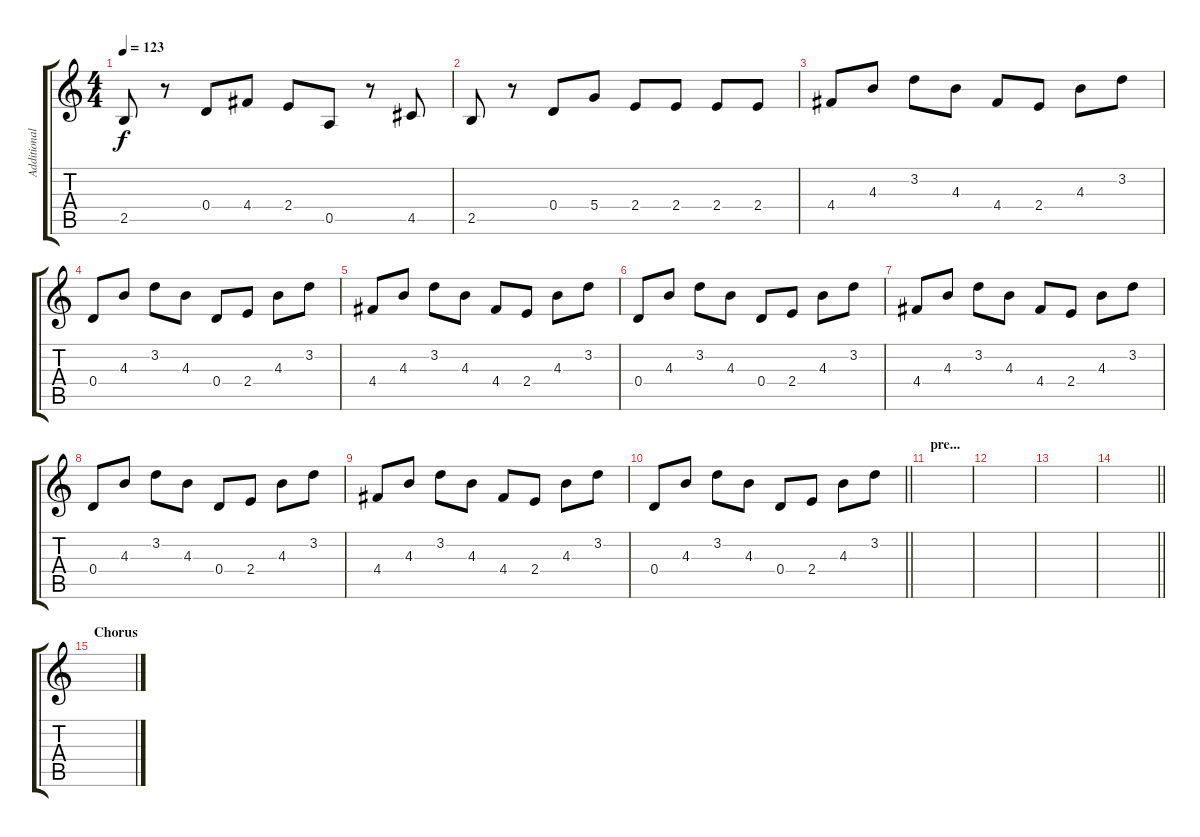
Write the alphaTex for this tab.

\track ("Additional Guitar" "Additional") {instrument electricguitarclean}
\staff {score tabs}
\tuning (E4 B3 G3 D3 A2 E2) {hide}
\ts (4 4)
\tempo 123
\clef g2
\ks c
2.5.8{dy f} r.8 0.4.8 4.4.8 2.4.8 0.5.8 r.8 4.5.8 |
2.5.8 r.8 0.4.8 5.4.8 2.4.8 2.4.8 2.4.8 2.4.8 |
4.4.8{volume 13 balance 8 instrument electricguitarclean} 4.3.8 3.2.8 4.3.8 4.4.8 2.4.8 4.3.8 3.2.8 |
0.4.8 4.3.8 3.2.8 4.3.8 0.4.8 2.4.8 4.3.8 3.2.8 |
4.4.8 4.3.8 3.2.8 4.3.8 4.4.8 2.4.8 4.3.8 3.2.8 |
0.4.8 4.3.8 3.2.8 4.3.8 0.4.8 2.4.8 4.3.8 3.2.8 |
4.4.8 4.3.8 3.2.8 4.3.8 4.4.8 2.4.8 4.3.8 3.2.8 |
0.4.8 4.3.8 3.2.8 4.3.8 0.4.8 2.4.8 4.3.8 3.2.8 |
4.4.8 4.3.8 3.2.8 4.3.8 4.4.8 2.4.8 4.3.8 3.2.8 |
\barLineRight lightlight
0.4.8 4.3.8 3.2.8 4.3.8 0.4.8 2.4.8 4.3.8 3.2.8 |
\section ("" "pre...")
|
|
|
\barLineRight lightlight
|
\section ("" "Chorus")
